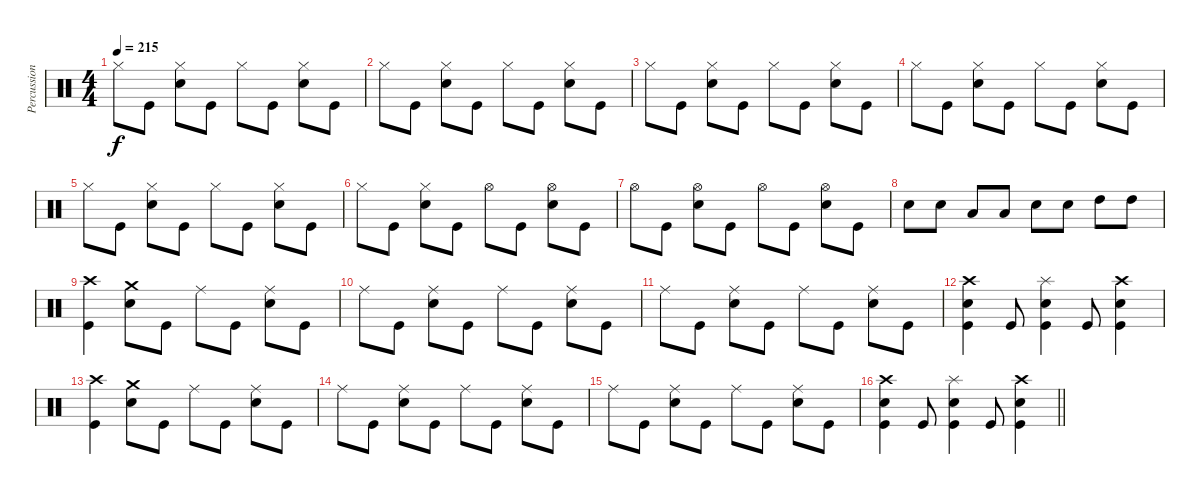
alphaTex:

\track ("Percussion" "Percussion") {instrument percussion}
\staff {score}
\articulation defaults
\ts (4 4)
\tempo 215
\clef neutral
\ks c "Hi-Hat (closed)".8{dy f} "Kick (hit)".8
("Hi-Hat (closed)" "Electric Snare (hit)").8 "Kick (hit)".8 "Hi-Hat (closed)".8 "Kick (hit)".8 ("Hi-Hat (closed)" "Electric Snare (hit)").8 "Kick (hit)".8 |
"Hi-Hat (closed)".8 "Kick (hit)".8 ("Hi-Hat (closed)" "Electric Snare (hit)").8 "Kick (hit)".8 "Hi-Hat (closed)".8 "Kick (hit)".8 ("Hi-Hat (closed)" "Electric Snare (hit)").8 "Kick (hit)".8 |
"Hi-Hat (closed)".8 "Kick (hit)".8 ("Hi-Hat (closed)" "Electric Snare (hit)").8 "Kick (hit)".8 "Hi-Hat (closed)".8 "Kick (hit)".8 ("Hi-Hat (closed)" "Electric Snare (hit)").8 "Kick (hit)".8 |
"Hi-Hat (closed)".8 "Kick (hit)".8 ("Hi-Hat (closed)" "Electric Snare (hit)").8 "Kick (hit)".8 "Hi-Hat (closed)".8 "Kick (hit)".8 ("Hi-Hat (closed)" "Electric Snare (hit)").8 "Kick (hit)".8 |
"Hi-Hat (closed)".8 "Kick (hit)".8 ("Hi-Hat (closed)" "Electric Snare (hit)").8 "Kick (hit)".8 "Hi-Hat (closed)".8 "Kick (hit)".8 ("Hi-Hat (closed)" "Electric Snare (hit)").8 "Kick (hit)".8 |
"Hi-Hat (closed)".8 "Kick (hit)".8 ("Hi-Hat (closed)" "Electric Snare (hit)").8 "Kick (hit)".8 "Hi-Hat (open)".8 "Kick (hit)".8 ("Hi-Hat (open)" "Electric Snare (hit)").8 "Kick (hit)".8 |
"Hi-Hat (open)".8 "Kick (hit)".8 ("Hi-Hat (open)" "Electric Snare (hit)").8 "Kick (hit)".8 "Hi-Hat (open)".8 "Kick (hit)".8 ("Hi-Hat (open)" "Electric Snare (hit)").8 "Kick (hit)".8 |
"Electric Snare (hit)".8 "Electric Snare (hit)".8 "Low Tom (hit)".8 "Low Tom (hit)".8 "Electric Snare (hit)".8 "Electric Snare (hit)".8 "High Tom (hit)".8 "High Tom (hit)".8 |
("Crash high (hit)" "Kick (hit)").4 ("Crash medium (hit)" "Electric Snare (hit)").8 "Kick (hit)".8 "Ride (middle)".8 "Kick (hit)".8 ("Ride (middle)" "Electric Snare (hit)").8 "Kick (hit)".8 |
"Ride (middle)".8 "Kick (hit)".8 ("Ride (middle)" "Electric Snare (hit)").8 "Kick (hit)".8 "Ride (middle)".8 "Kick (hit)".8 ("Ride (middle)" "Electric Snare (hit)").8 "Kick (hit)".8 |
"Ride (middle)".8 "Kick (hit)".8 ("Ride (middle)" "Electric Snare (hit)").8 "Kick (hit)".8 "Ride (middle)".8 "Kick (hit)".8 ("Ride (middle)" "Electric Snare (hit)").8 "Kick (hit)".8 |
("Crash high (hit)" "Electric Snare (hit)" "Kick (hit)").4 "Kick (hit)".8 ("Splash (hit)" "Electric Snare (hit)" "Kick (hit)").4 "Kick (hit)".8 ("Crash high (hit)" "Electric Snare (hit)" "Kick (hit)").4 |
("Crash high (hit)" "Kick (hit)").4 ("Crash medium (hit)" "Electric Snare (hit)").8 "Kick (hit)".8 "Ride (middle)".8 "Kick (hit)".8 ("Ride (middle)" "Electric Snare (hit)").8 "Kick (hit)".8 |
"Ride (middle)".8 "Kick (hit)".8 ("Ride (middle)" "Electric Snare (hit)").8 "Kick (hit)".8 "Ride (middle)".8 "Kick (hit)".8 ("Ride (middle)" "Electric Snare (hit)").8 "Kick (hit)".8 |
"Ride (middle)".8 "Kick (hit)".8 ("Ride (middle)" "Electric Snare (hit)").8 "Kick (hit)".8 "Ride (middle)".8 "Kick (hit)".8 ("Ride (middle)" "Electric Snare (hit)").8 "Kick (hit)".8 |
\barLineRight lightlight
("Crash high (hit)" "Electric Snare (hit)" "Kick (hit)").4 "Kick (hit)".8 ("Splash (hit)" "Electric Snare (hit)" "Kick (hit)").4 "Kick (hit)".8 ("Crash high (hit)" "Electric Snare (hit)" "Kick (hit)").4
